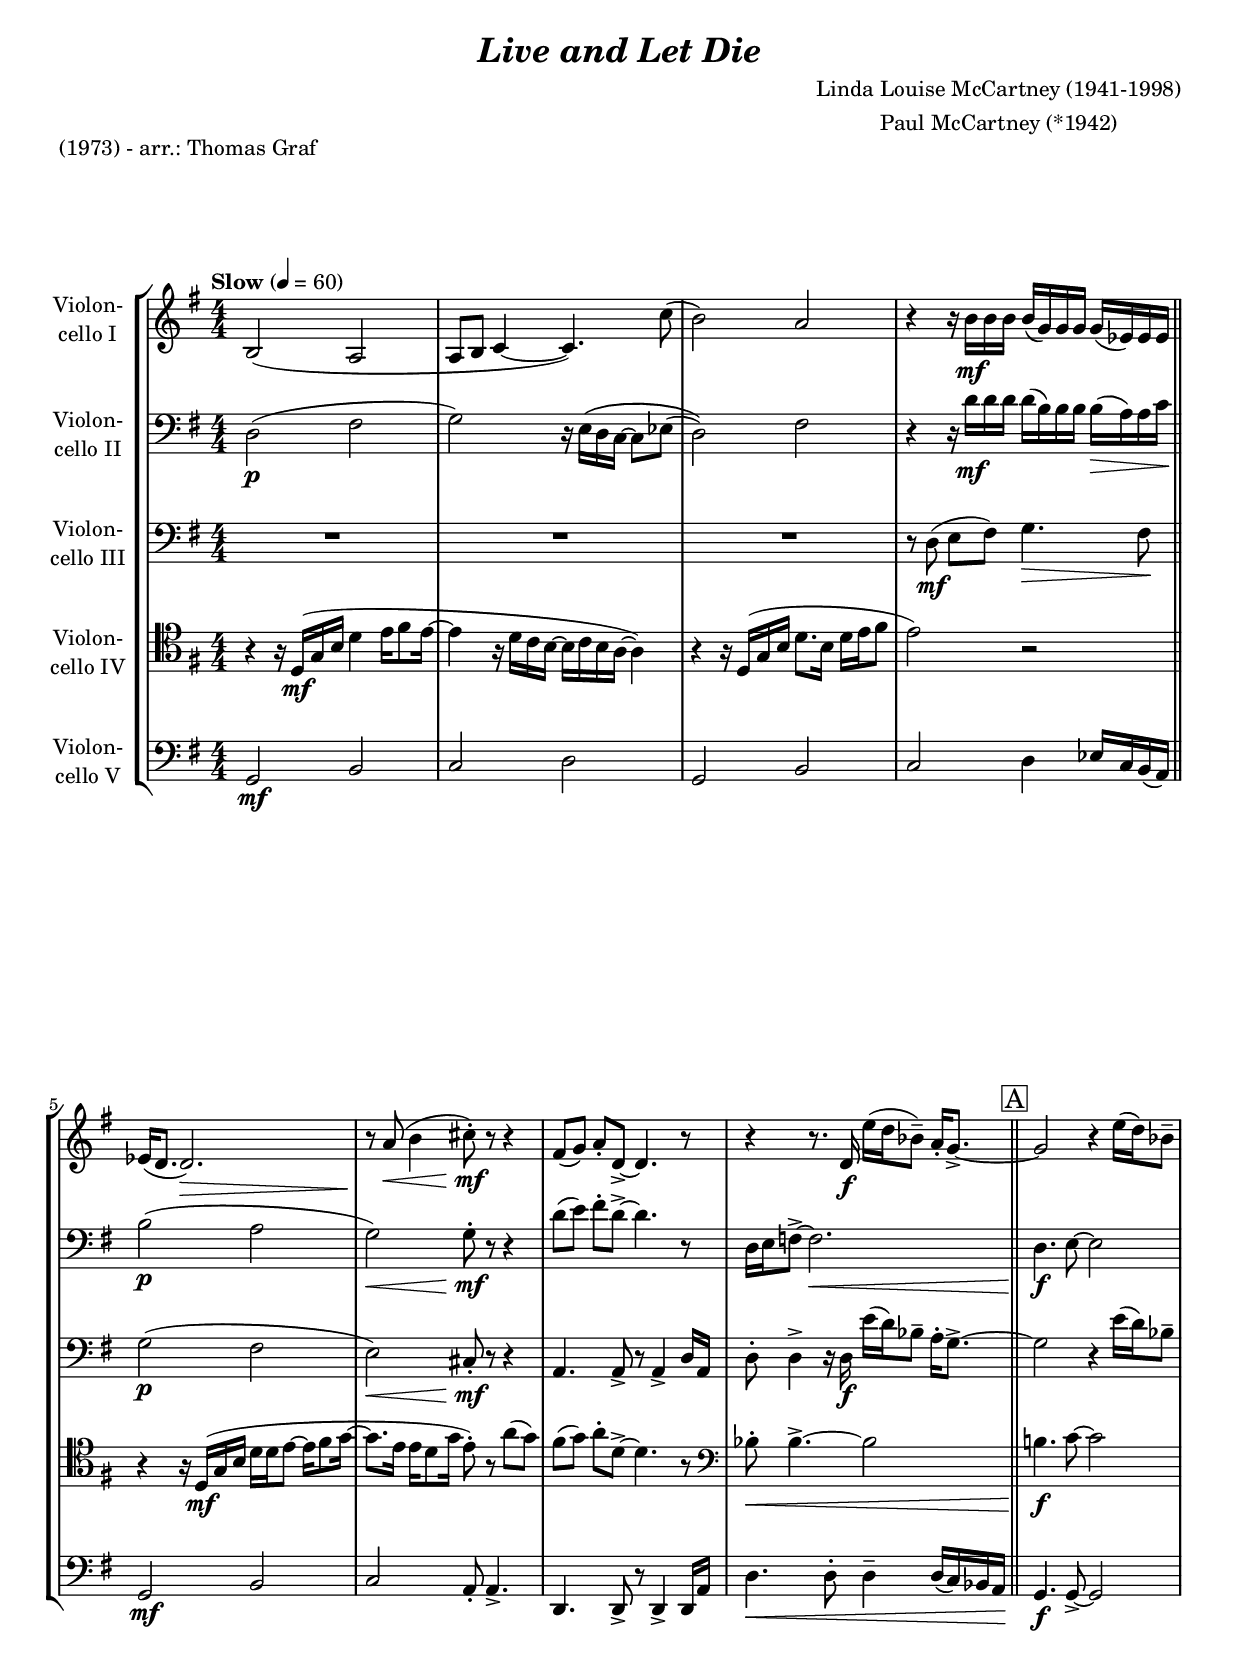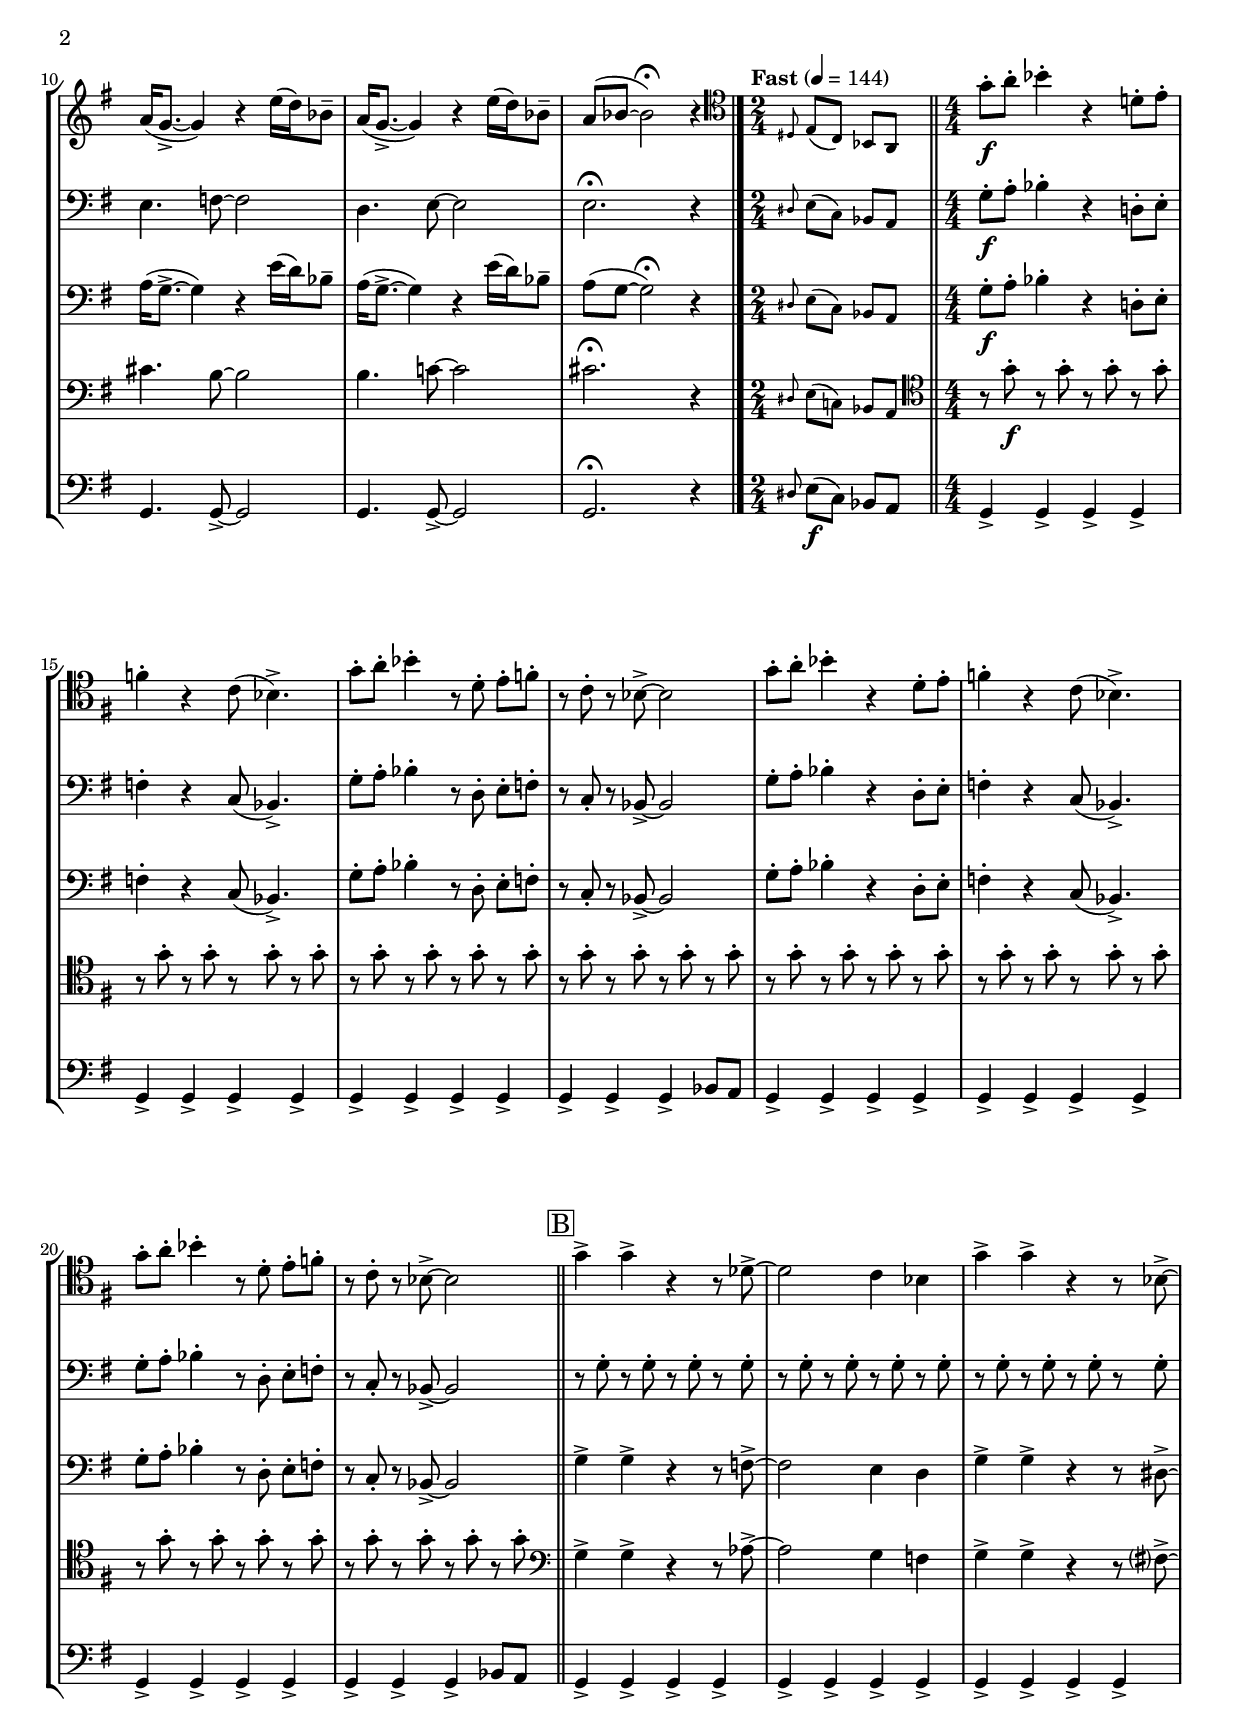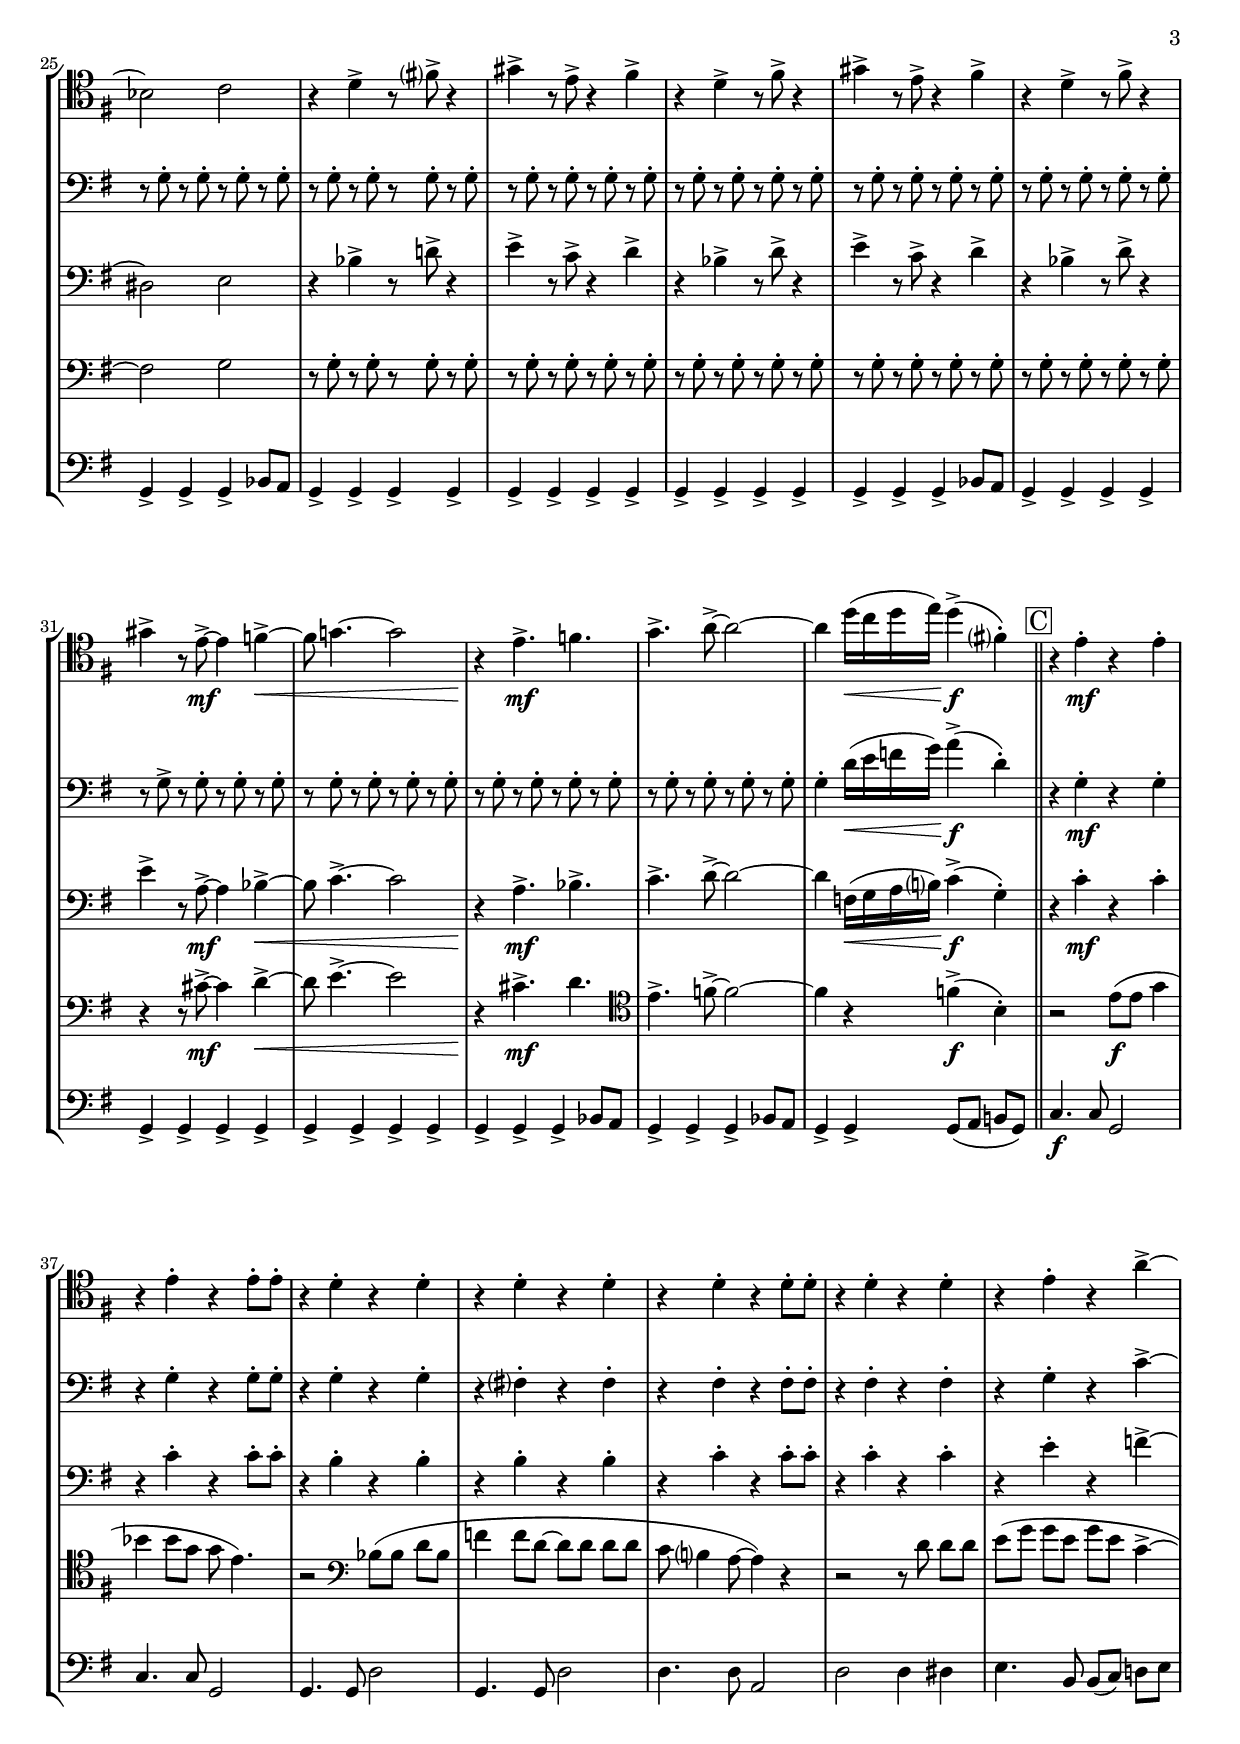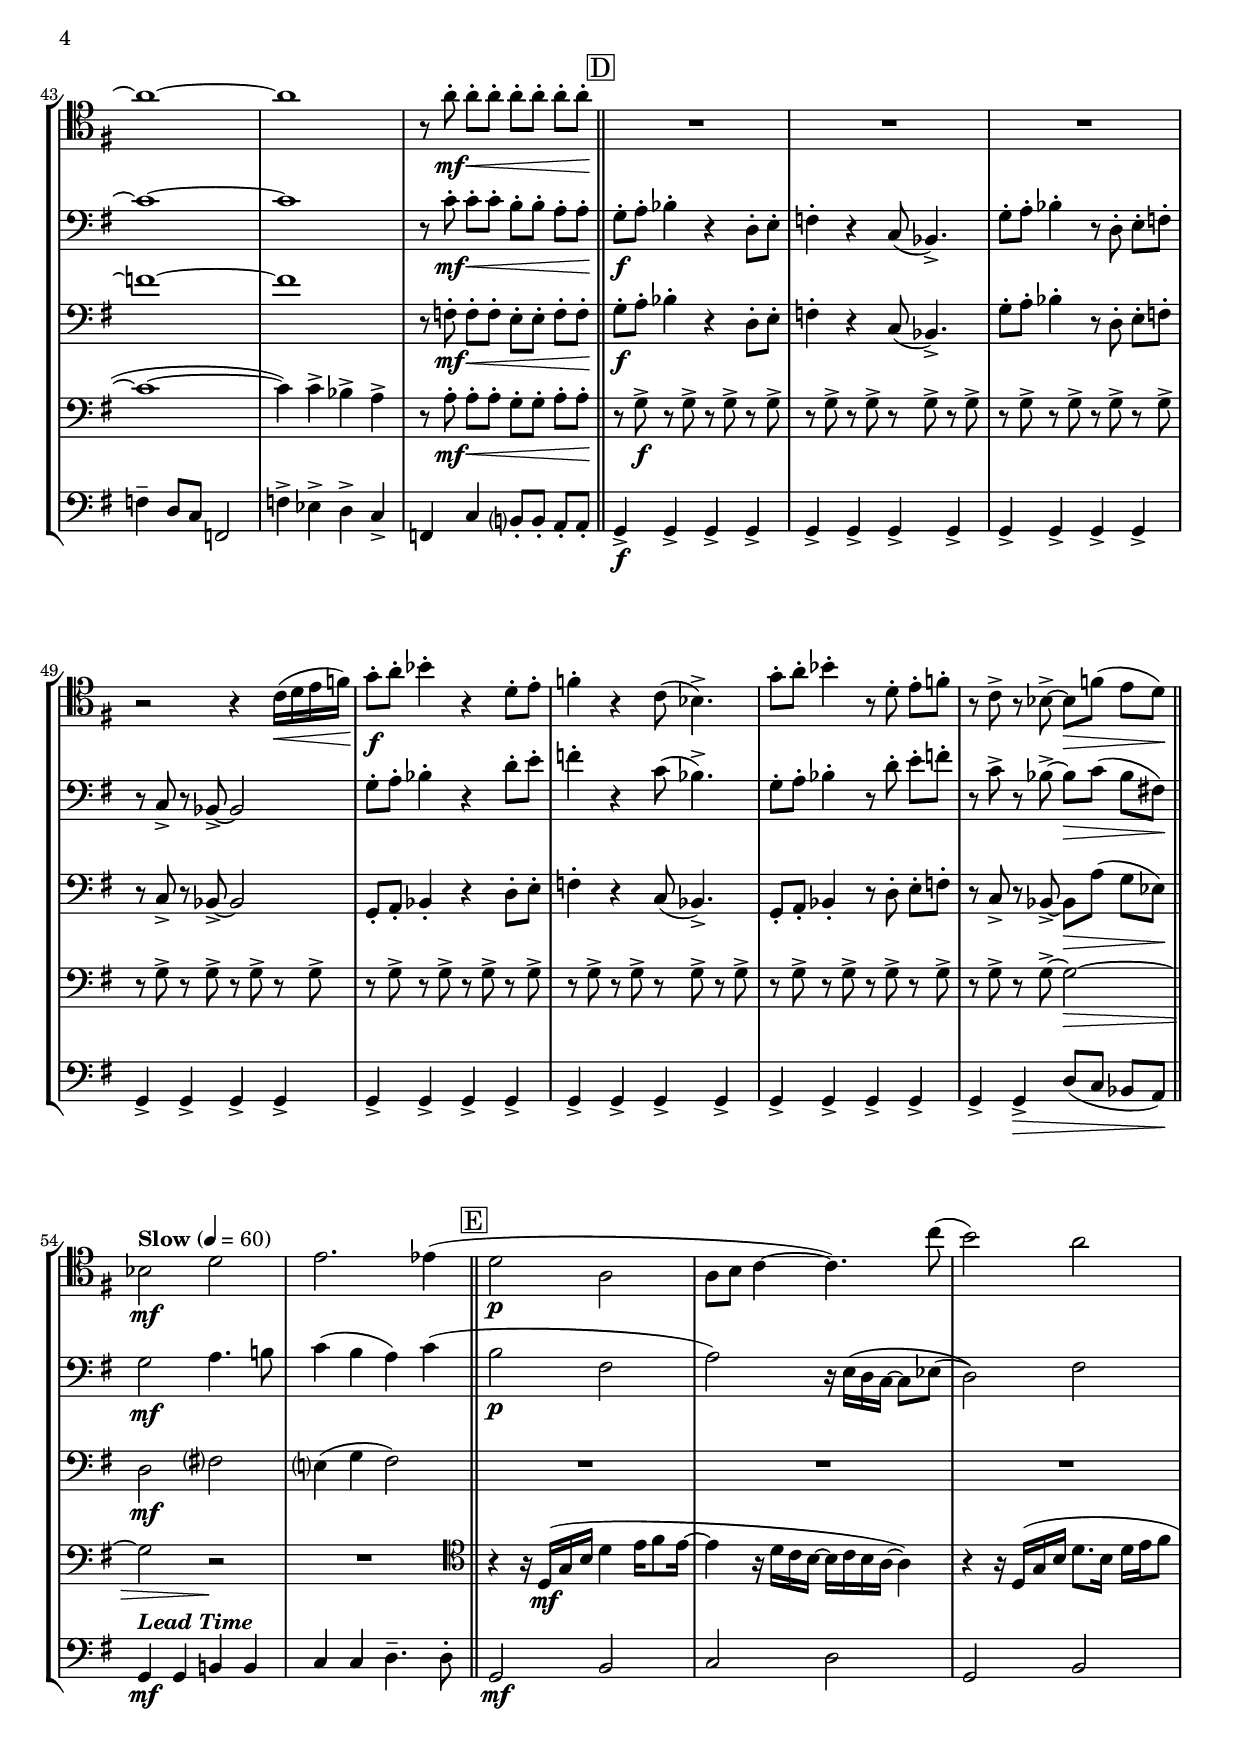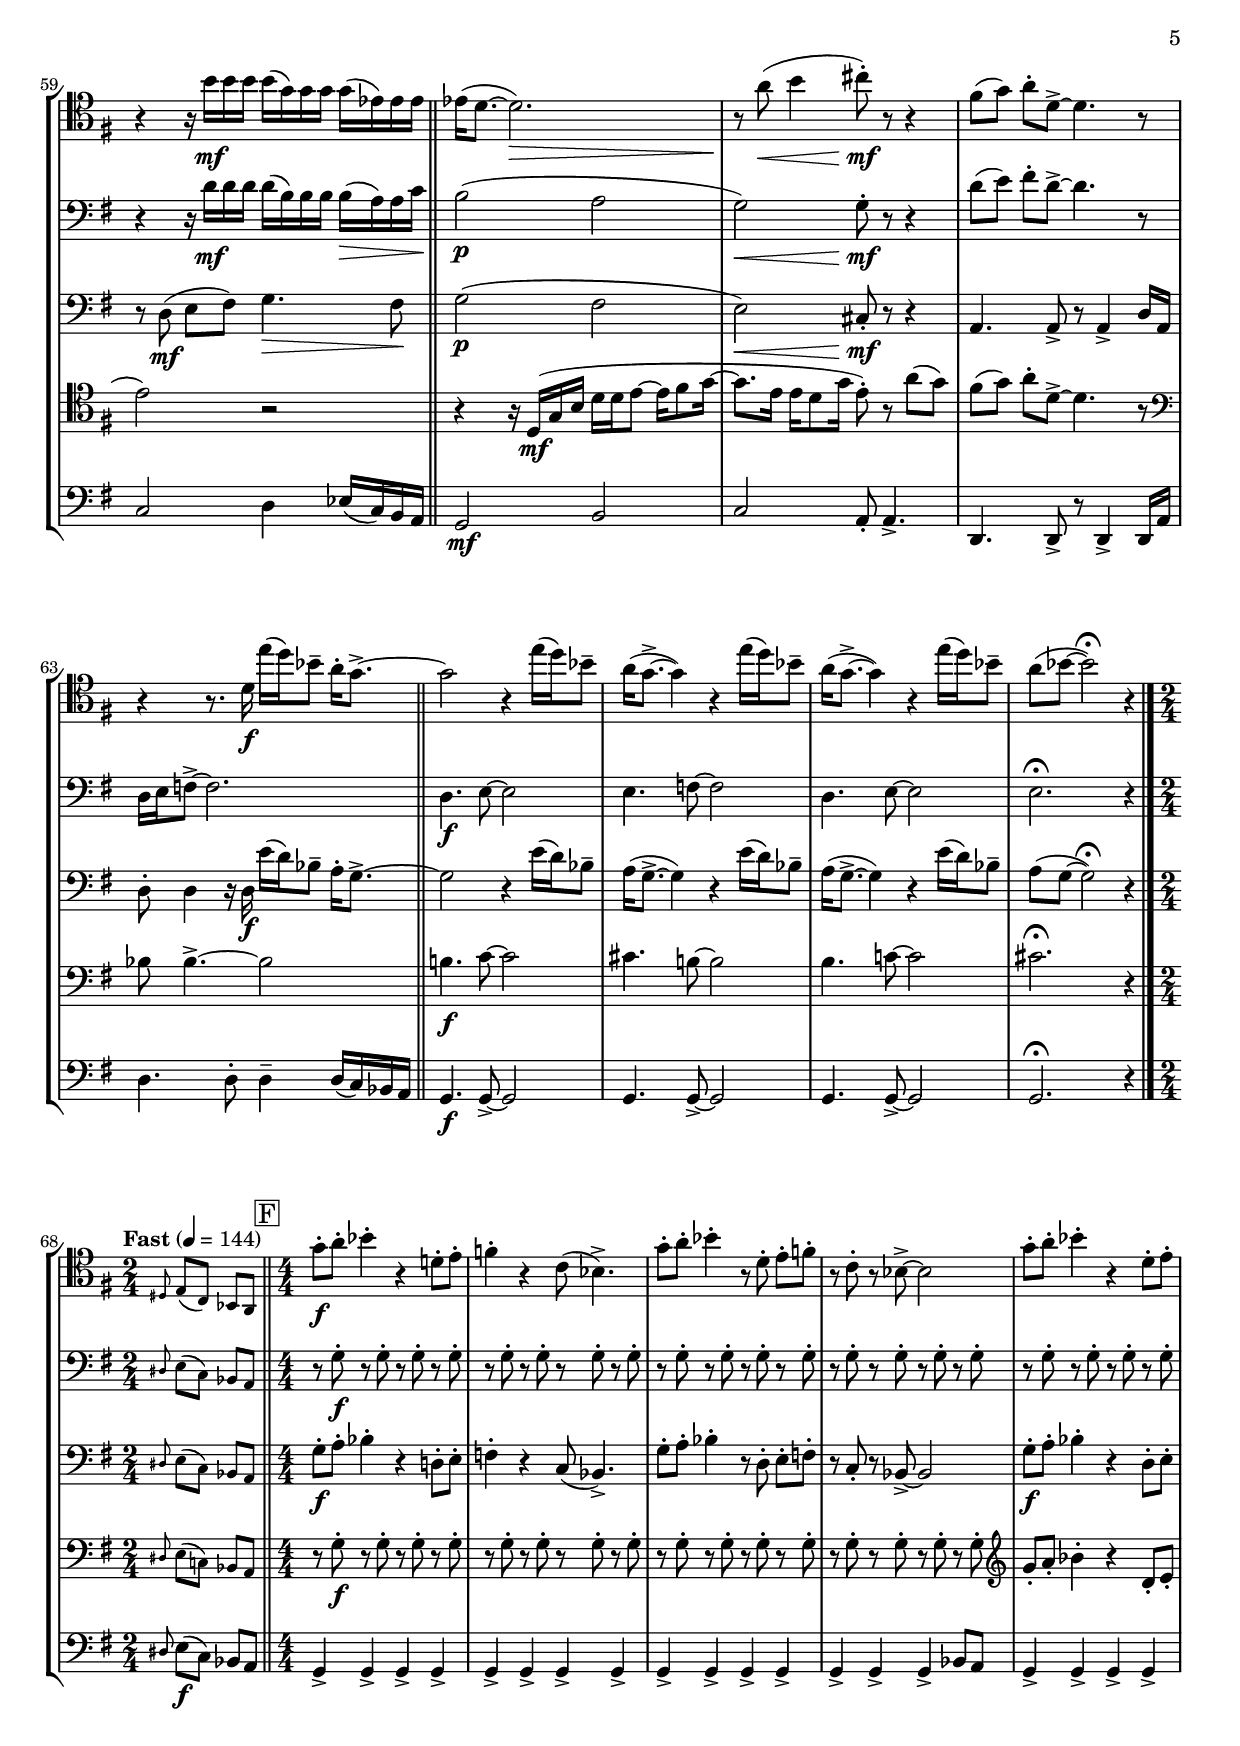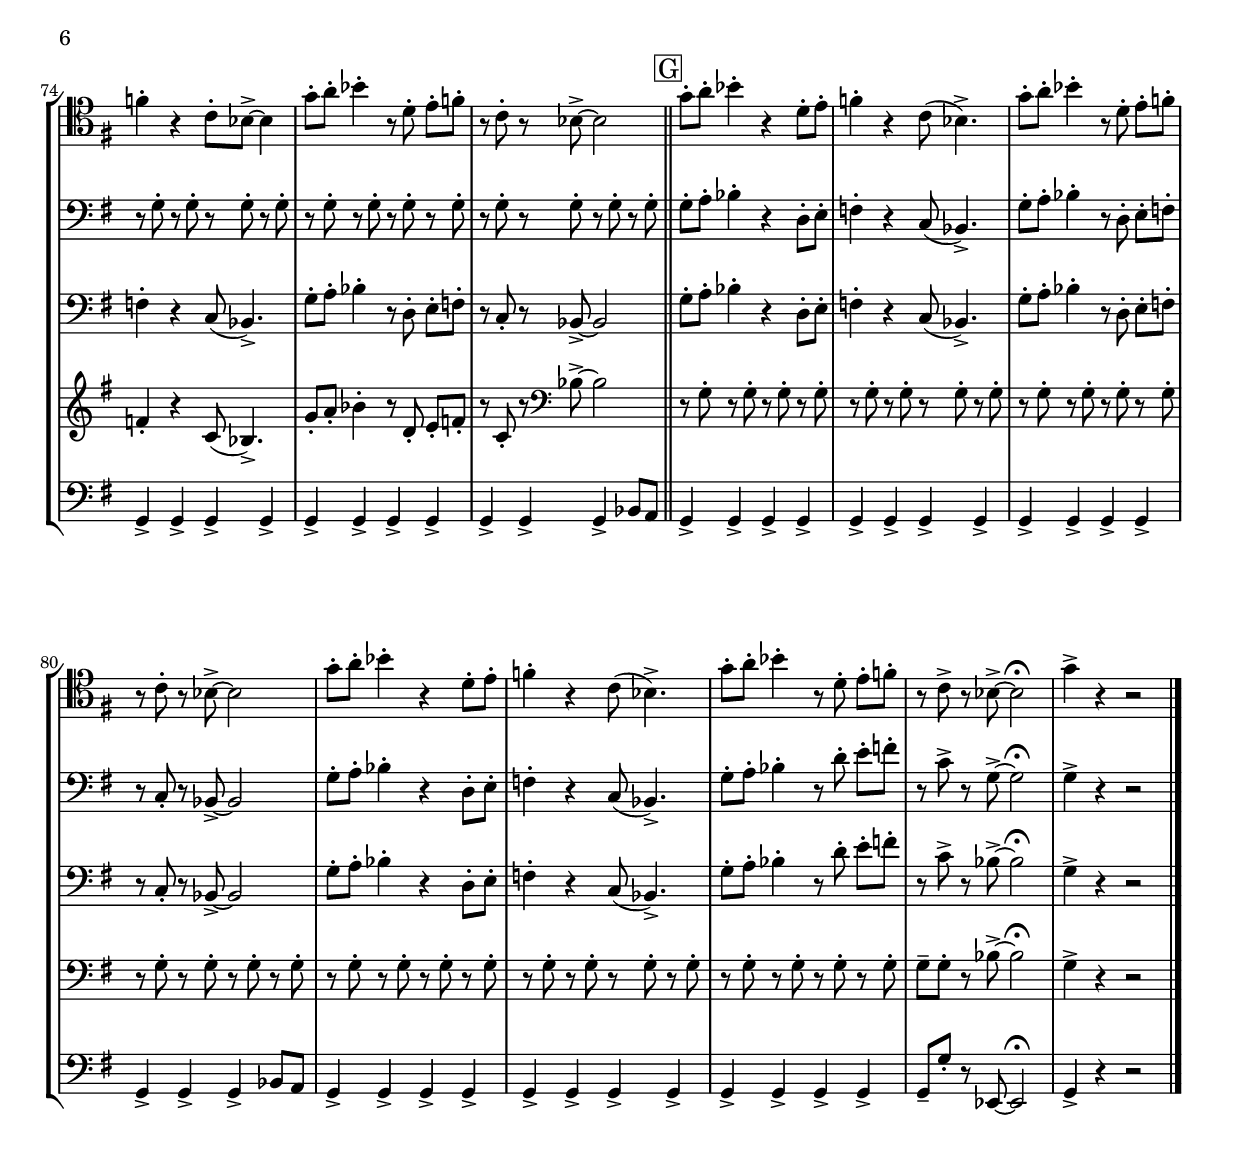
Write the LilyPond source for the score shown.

\version "2.18.2"
\include "deutsch.ly"
  
#(set-global-staff-size 18.675)

\header {
  title     = \markup \bold \italic "Live and Let Die"
  composer  = \markup \center-column {
    "Linda Louise McCartney (1941-1998)"
    "Paul McCartney (*1942)"
  }
%  arranger  = ""
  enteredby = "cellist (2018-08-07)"
  piece     = "(1973) - arr.: Thomas Graf"
}

voiceconsts = {
  \key d \major
  \time 4/4
%  \clef "treble"
  \clef "bass"
  \numericTimeSignature
  \compressFullBarRests
  % Set default beaming for all staves
  \set Timing.beamExceptions = #'()
  \set Timing.baseMoment     = #(ly:make-moment 1 4)
  \set Timing.beatStructure  = #'(1 1 1 1)
  \tempo "Slow" 4=60
}

micl = "clarinet"
mifl = "flute"
miob = "oboe"
mifh = "french horn"
misx = "tenor sax"
mist = "string ensemble 1"
miba = "cello"

introa = { \bar "||" \time 4/4
           % Set default beaming for all staves
	   \set Timing.beamExceptions = #'()
	   \set Timing.baseMoment     = #(ly:make-moment 1 4)
	   \set Timing.beatStructure  = #'(1 1 1 1)
	 }

boxa = { \bar "||" \mark \markup \box "A" }
fast = { \bar "|." \tempo "Fast" 4=144 \time 2/4 }
boxb = { \bar "||" \mark \markup \box "B" }
boxc = { \bar "||" \mark \markup \box "C" }
boxd = { \bar "||" \mark \markup \box "D" }
slow = { \bar "||" \tempo "Slow" 4=60 }
boxe = { \bar "||" \mark \markup \box "E" }
boxf = { \bar "||" \mark \markup \box "F" \time 4/4
           % Set default beaming for all staves
	   \set Timing.beamExceptions = #'()
	   \set Timing.baseMoment     = #(ly:make-moment 1 4)
	   \set Timing.beatStructure  = #'(1 1 1 1)
	 }
boxg = { \bar "||" \mark \markup \box "G" }

leti = \markup \bold \italic "Lead Time"

va = \relative c' {
  \voiceconsts
  \clef "treble"
  
  fis2( e
  e8 fis g4~ g4.) g'8(
  fis2) e
  r4 r16 fis\mf fis fis fis( d) d d d( b) b b \bar "||"

  b( a8. a2.)\>
  r8\! e'(\< fis4 gis8)-.\!\mf r r4
  cis,8( d) e-. a,~-> a4. r8
  r4 r8. a16\f h'( a f8)-- e16-. d8.~-> \boxa
  
  d2 r4 h'16( a) f8--
  e16( d8.~-> d4) r h'16( a) f8--
  e16( d8.~-> d4) r h'16( a) f8--
  e( f~ f2)\fermata r4 \fast \clef "tenor"
  \set fontSize = #-2
  \grace ais,,8 h( g) f e \introa
  
  \set fontSize = #0
  d''-.\f e-. f4-. r a,!8-. h-.
  c4-. r g8( f4.)->
  d'8-. e-. f4-. r8 a,-. h-. c-.
  r g-. r f~-> f2
  d'8-. e-. f4-. r a,8-. h-.

  c4-. r g8( f4.)->
  d'8-. e-. f4-. r8 a,-. h-. c-.
  r g-. r f~-> f2 \boxb
  d'4-> d-> r r8 as~->
  as2 g4 f

  d'-> d-> r r8 f,~->
  f2 g
  r4 a-> r8 cis?-> r4
  dis-> r8 h-> r4 cis->
  r a-> r8 cis-> r4

  dis-> r8 h-> r4 cis->
  r a-> r8 cis-> r4
  dis-> r8 h~->\mf h4 c~->\<
  c8 d!4.~ d2
  r4\! h4.->\mf c

  d4.-> e8~-> e2~
  e4 a16(\< g a h)\! a4(->\f cis,?)-. \boxc
  r h-.\mf r h-.
  r h-. r h8-. h-.
  r4 a-. r a-.
  r a-. r a-.

  r a-. r a8-. a-.
  r4 a-. r a-.
  r h-. r e~->
  e1~
  e
  r8 e-.\mf e-.\< e-. e-. e-. e-. e-.\! \boxd

  R1*3
  r2 r4 g,16(\< a h c)\!
  d8-.\f e-. f4-. r a,8-. h-.

  c4-. r g8( f4.)->
  d'8-. e-. f4-. r8 a,-. h-. c-.
  r g-> r f~-> f\> c'( h a)\! \slow
  f2\mf a
  h2. b4( \boxe
  a2\p e
  e8 fis g4~ g4.) g'8(
  fis2) e
  r4 r16 fis\mf fis fis fis( d) d d d( b) b b \bar "||"

  b( a8.~ a2.)\>
  r8\! e'(\< fis4 gis8)-.\!\mf r r4
  cis,8( d) e-. a,~-> a4. r8
  r4 r8. a16\f h'( a) f8-- e16-. d8.~-> \bar "||"

  d2 r4 h'16( a) f8--
  e16( d8.~-> d4) r h'16( a) f8--
  e16( d8.~-> d4) r h'16( a) f8--
  e( f~ f2)\fermata r4 \fast
  \set fontSize = #-2
  \grace ais,,8 h( g) f e \boxf
  
  \set fontSize = #0
  d''-.\f e-. f4-. r a,!8-. h-.
  c4-. r g8( f4.)->
  d'8-. e-. f4-. r8 a,8-. h-. c-.
  r g-. r f~-> f2
  d'8-. e-. f4-. r a,8-. h-.

  c4-. r g8-. f~-> f4
  d'8-. e-. f4-. r8 a,-. h-. c-.
  r g-. r f~-> f2 \boxg
  d'8-. e-. f4-. r a,8-. h-.
  c4-. r g8( f4.)->

  d'8-. e-. f4-. r8 a,-. h-. c-.
  r g-. r f~-> f2
  d'8-. e-. f4-. r a,8-. h-.

  c4-. r g8( f4.)->
  d'8-. e-. f4-. r8 a,-. h-. c-.
  r g-> r f~-> f2\fermata
  d'4-> r r2 \bar "|."
}

vb = \relative c'' {
  \voiceconsts

  a2(\p cis
  d) r16 h\( a g~ g8 b(
  a2)\) cis
  r4 r16 a'\mf a a a( fis) fis fis fis(\> e) e g\! \bar "||"

  fis2(\p e
  d)\< d8-.\!\mf r r4
  a'8( h) cis-. a~-> a4. r8
  a,16 h c8~-> c2.\< \boxa

  a4.\!\f h8~ h2
  h4. c8~ c2
  a4. h8~ h2
  h2.\fermata r4 \fast
  \set fontSize = #-2
  \grace ais8 h( g) f e \introa

  \set fontSize = #0
  d'8-.\f e-. f4-. r a,!8-. h-.
  c4-. r g8( f4.)->
  d'8-. e-. f4-. r8 a,-. h-. c-.
  r g-. r f~-> f2
  d'8-. e-. f4-. r a,8-. h-.

  c4-. r g8( f4.)->
  d'8-. e-. f4-. r8 a,-. h-. c-.
  r g-. r f~-> f2 \boxb
  r8 d'-. r d-. r d-. r d-.
  r d-. r d-. r d-. r d-.
 
  r d-. r d-. r d-. r d-.
  r d-. r d-. r d-. r d-.
  r d-. r d-. r d-. r d-.
  r d-. r d-. r d-. r d-.
  r d-. r d-. r d-. r d-.
  
  r d-. r d-. r d-. r d-.
  r d-. r d-. r d-. r d-.
  r d-> r d-. r d-. r d-.
  r d-. r d-. r d-. r d-.
  r d-. r d-. r d-. r d-.

  r d-. r d-. r d-. r d-.
  d4-. a'16(\< h c d)\! e4(->\f a,)-. \boxc
  r d,-.\mf r d-.
  r d-. r d8-. d-.
  r4 d-. r d-.
  r cis?-. r cis-.

  r cis-. r cis8-. cis-.
  r4 cis-. r cis-.
  r d-. r g~->
  g1~
  g
  r8 g-.\mf g-.\< g-. fis-. fis-. e-. e-.\! \boxd

  d-.\f e-. f4-. r a,8-. h-.
  c4-. r g8( f4.)->
  d'8-. e-. f4-. r8 a,-. h-. c-.
  r g-> r f~-> f2
  d'8-. e-. f4-. r a8-. h-.

  c4-. r g8( f4.)->
  d8-. e-. f4-. r8 a-. h-. c-.
  r g->  r f~-> f\> g( f cis!)\! \slow
  d2\mf e4. fis!8
  g4( fis e) g( \boxe

  fis2\p cis
  e) r16 h\( a g~ g8 b(
  a2)\) cis
  r4 r16 a'\mf a a a( fis) fis fis fis(\> e) e g\! \bar "||"

  fis2(\p e
  d)\< d8-.\!\mf r r4
  a'8( h) cis-. a~-> a4. r8
  a,16 h c8~-> c2. \bar "||"

  a4.\f h8~ h2
  h4. c8~ c2
  a4. h8~ h2
  h2.\fermata r4 \fast
  \set fontSize = #-2
  \grace ais8 h( g) f e \boxf

  \set fontSize = #0
  r d'-.\f r d-. r d-. r d-.
  r d-. r d-. r d-. r d-.
  r d-. r d-. r d-. r d-.
  r d-. r d-. r d-. r d-.
  r d-. r d-. r d-. r d-.
 
  r d-. r d-. r d-. r d-.
  r d-. r d-. r d-. r d-.
  r d-. r d-. r d-. r d-. \boxg
  d-. e-. f4-. r a,8-. h-.
  c4-. r g8( f4.)->

  d'8-. e-. f4-. r8 a,-. h-. c-.
  r g-. r f~-> f2
  d'8-. e-. f4-. r a,8-. h-.

  c4-. r g8( f4.)->
  d'8-. e-. f4-. r8 a-. h-. c-.
  r g-> r d~-> d2\fermata
  d4-> r r2 \bar "|."
}

vc = \relative c'' {
  \voiceconsts

  R1*3
  r8 a(\mf h cis) d4.\> cis8\! \bar "||"

  d2(\p cis
  h)\< gis8-.\!\mf r r4
  e4. e8-> r e4-> a16 e
  a8-. a4-> r16 a\f h'( a) f8-- e16-. d8.~-> \boxa

  d2 r4 h'16( a) f8--
  e16( d8.~-> d4) r h'16( a) f8--
  e16( d8.~-> d4) r h'16( a) f8--
  e( d~ d2)\fermata r4 \fast
  \set fontSize = #-2
  \grace ais8 h( g) f e \introa

  \set fontSize = #0
  d'8-.\f e-. f4-. r a,!8-. h-.
  c4-. r g8( f4.)->
  d'8-. e-. f4-. r8 a,-. h-. c-.
  r g-. r f~-> f2
  d'8-. e-. f4-. r a,8-. h-.

  c4-. r g8( f4.)->
  d'8-. e-. f4-. r8 a,-. h-. c-.
  r g-. r f~-> f2 \boxb
  d'4-> d-> r r8 c~->
  c2 h4 a

  d-> d-> r r8 ais~->
  ais2 h
  r4 f'-> r8 a!-> r4
  h-> r8 g-> r4 a->
  r f-> r8 a-> r4

  h-> r8 g-> r4 a->
  r f-> r8 a-> r4
  h-> r8 e,~->\mf e4 f~->\<
  f8 g4.~-> g2
  r4\! e4.->\mf f->

  g4.-> a8~-> a2~
  a4 c,16(\< d e fis?)\! g4(->\f d)-. \boxc
  r g-.\mf r g-.
  r g-. r g8-. g-.
  r4 fis-. r fis-.
  r fis-. r fis-.

  r g-. r g8-. g-.
  r4 g-. r g-.
  r h-. r c~->
  c1~
  c
  r8 c,-.\mf c-.\< c-. h-. h-. c-. c-.\! \boxd

  d-.\f e-. f4-. r a,8-. h-.
  c4-. r g8( f4.)->
  d'8-. e-. f4-. r8 a,-. h-. c-.
  r g-> r f~-> f2
  d8-. e-. f4-. r a8-. h-.

  c4-. r g8( f4.)->
  d8-. e-. f4-. r8 a-. h-. c-.
  r g-> r f~-> f\> e'( d b)\! \slow
  a2\mf cis?
  h?4( d cis2) \boxe

  R1*3
  r8 a(\mf h cis) d4.\> cis8\! \bar "||"

  d2(\p cis
  h)\< gis8-.\!\mf r r4
  e4. e8-> r e4-> a16 e
  a8-. a4 r16 a\f h'( a) f8-- e16-. d8.~-> \bar "||"

  d2 r4 h'16( a) f8--
  e16( d8.~-> d4) r h'16( a) f8--
  e16( d8.~-> d4) r h'16( a) f8--
  e( d~ d2)\fermata r4 \fast
  \set fontSize = #-2
  \grace ais8 h( g) f e \boxf

  \set fontSize = #0
  d'8-.\f e-. f4-. r a,!8-. h-.
  c4-. r g8( f4.)->
  d'8-. e-. f4-. r8 a,-. h-. c-.
  r g-. r f~-> f2
  d'8-.\f e-. f4-. r a,8-. h-.
  
  c4-. r g8( f4.)->
  d'8-. e-. f4-. r8 a,-. h-. c-.
  r g-. r f~-> f2 \boxg
  d'8-. e-. f4-. r a,8-. h-.
  c4-. r g8( f4.)->

  d'8-. e-. f4-. r8 a,-. h-. c-.
  r g-. r f~-> f2
  d'8-. e-. f4-. r a,8-. h-.

  c4-. r g8( f4.)->
  d'8-. e-. f4-. r8 a-. h-. c-.
  r g-> r f~-> f2\fermata
  d4-> r r2 \bar "|."
}

vd = \relative c' {
  \voiceconsts
  \clef "tenor"
  
  r4 r16 a(\mf d fis a4 h16 cis8 h16~
  h4 r16 a g fis~ fis g fis e~ e4)
  r r16 a,16( d fis a8. fis16 a h cis8
  h2) r \bar "||"

  r4 r16 a,(\mf d fis a a h8~ h16 cis8 d16~
  d8. h16 h a8 d16 h8)-. r e( d)
  cis( d) e-. a,~-> a4. r8 \clef "bass"
  f-.\< f4.~-> f2 \boxa

  fis!4.\!\f g8~ g2
  gis4. fis8~ fis2
  fis4. g!8~ g2
  gis2.\fermata r4 \fast
  \set fontSize = #-2
  \grace ais,8 h( g!) f e \introa
  
  \set fontSize = #0 \clef "tenor"
  r d''-.\f r d-. r d-. r d-.
  r d-. r d-. r d-. r d-.
  r d-. r d-. r d-. r d-.
  r d-. r d-. r d-. r d-.
  r d-. r d-. r d-. r d-.
  
  r d-. r d-. r d-. r d-.
  r d-. r d-. r d-. r d-.
  r d-. r d-. r d-. r d-. \boxb \clef "bass"
  d,4-> d-> r r8 es~->
  es2 d4 c

  d-> d-> r r8 cis?~->
  cis2 d
  r8 d-. r d-. r d-. r d-.
  r d-. r d-. r d-. r d-.
  r d-. r d-. r d-. r d-.

  r d-. r d-. r d-. r d-.
  r d-. r d-. r d-. r d-.
  r4 r8 gis~->\mf gis4 a~->\<
  a8 h4.~-> h2
  r4\! gis4.->\mf a \clef "tenor"

  h4.-> c8~-> c2~
  c4 r c(->\f fis,-.) \boxc
  r2 h8(\f h d4
  f f8 d d h4.)
  r2 \clef "bass" f8( f a f
  c'4 c8 a~ a a a a

  g fis?4 e8~ e4) r
  r2 r8 a a a
  h( d d h d h g4~->
  g1~
  g4) g-> f-> e->
  r8 e-.\mf e-.\< e-. d-. d-. e-. e-.\! \boxd

  r d->\f r d-> r d-> r d->
  r d-> r d-> r d-> r d->
  r d-> r d-> r d-> r d->
  r d-> r d-> r d-> r d->
  r d-> r d-> r d-> r d->

  r d-> r d-> r d-> r d->
  r d-> r d-> r d-> r d->
  r d-> r d~-> d2~\> \slow
  d r\!
  R1 \boxe \clef "tenor"

  r4 r16 a(\mf d fis a4 h16 cis8 h16~
  h4 r16 a g fis~ fis g fis e~ e4)
  r r16 a,( d fis a8. fis16 a h cis8
  h2) r \bar "||"

  r4 r16 a,(\mf d fis a a h8~ h16 cis8 d16~
  d8. h16 h a8 d16 h8)-. r e( d)
  cis( d) e-. a,~-> a4. r8  \clef "bass"
  f f4.~-> f2 \bar "||"

  fis!4.\f g8~ g2
  gis4. fis!8~ fis2
  fis4. g!8~ g2
  gis2.\fermata r4 \fast
  \set fontSize = #-2
  \grace ais,8 h( g!) f e \boxf
  
  \set fontSize = #0
  r d'-.\f r d-. r d-. r d-.
  r d-. r d-. r d-. r d-.
  r d-. r d-. r d-. r d-.
  r d-. r d-. r d-. r d-. \clef "treble"
  d'-. e-. f4-. r a,8-. h-.

  c4-. r g8( f4.)->
  d'8-. e-. f4-. r8 a,-. h-. c-.
  r g-. r \clef "bass" f~-> f2 \boxg
  r8 d-. r d-. r d-. r d-.
  r d-. r d-. r d-. r d-.
  
  r d-. r d-. r d-. r d-.
  r d-. r d-. r d-. r d-.
  r d-. r d-. r d-. r d-.
  
  r d-. r d-. r d-. r d-.
  r d-. r d-. r d-. r d-.
  d-- d-. r f~-> f2\fermata
  d4-> r r2 \bar "|."
}

ve = \relative c' {
  \voiceconsts

  d2\mf fis
  g a
  d, fis
  g a4 b16 g fis( e) \bar "||"

  d2\mf fis
  g e8-. e4.->
  a,4. a8-> r a4-> a16 e'
  a4.\< a8-. a4-- a16( g) f e\! \boxa

  d4.\f d8~-> d2
  d4. d8~-> d2
  d4. d8~-> d2
  d2.\fermata r4 \fast
  \grace ais'8 h(\f g) f e \introa

  d4-> d-> d-> d->
  d-> d-> d-> d->
  d-> d-> d-> d->
  d-> d-> d-> f8 e
  d4-> d-> d-> d->
  
  d-> d-> d-> d->
  d-> d-> d-> d->
  d-> d-> d-> f8 e \boxb
  d4-> d-> d-> d->
  d-> d-> d-> d->
  
  d-> d-> d-> d->
  d-> d-> d-> f8 e
  d4-> d-> d-> d->
  d-> d-> d-> d->
  d-> d-> d-> d->
  
  d-> d-> d-> f8 e
  d4-> d-> d-> d->
  d-> d-> d-> d->
  d-> d-> d-> d->
  d-> d-> d-> f8 e

  d4-> d-> d-> f8 e
  d4-> d-> d8( e fis! d) \boxc
  g4.\f g8 d2
  g4. g8 d2
  d4. d8 a'2
  d,4. d8 a'2

  a4. a8 e2
  a a4 ais
  h4. fis8 fis( g) a! h
  c4-- a8 g c,2
  c'4-> b-> a-> g->
  c, g' fis?8-. fis-. e-. e-. \boxd

  d4->\f d-> d-> d->
  d-> d-> d-> d->
  d-> d-> d-> d->
  d-> d-> d-> d->
  d-> d-> d-> d->

  d-> d-> d-> d->
  d-> d-> d-> d->
  d-> d->\> a'8( g f e)\! \slow
  d4\mf^\leti d fis! fis
  g g a4.-- a8-.

  d,2\mf fis
  g a
  d, fis
  g a4 b16( g) fis e \bar "||"

  d2\mf fis
  g e8-. e4.->
  a, a8-> r a4-> a16 e'
  a4. a8-. a4-- a16( g) f e \bar "||"

  d4.\f d8~-> d2
  d4. d8~-> d2
  d4. d8~-> d2
  d2.\fermata r4 \fast
  \grace ais'8 h(\f g) f e \boxf

  d4-> d-> d-> d->
  d-> d-> d-> d->
  d-> d-> d-> d->
  d-> d-> d-> f8 e
  d4-> d-> d-> d->
  
  d-> d-> d-> d->
  d-> d-> d-> d->
  d-> d-> d-> f8 e \boxg
  d4-> d-> d-> d->
  d-> d-> d-> d->
  
  d-> d-> d-> d->
  d-> d-> d-> f8 e
  d4-> d-> d-> d->
  
  d-> d-> d-> d->
  d-> d-> d-> d->
  d8-- d'-. r b,~ b2\fermata
  d4-> r r2 \bar "|."
}


music = \new StaffGroup <<
      \new Staff {
	\set Staff.midiInstrument = \miba
	\set Staff.instrumentName = \markup \center-column { "Violon-" "cello I" }
	\transpose d g, { \va }
      }

      \new Staff {
	\set Staff.midiInstrument = \miba
	\set Staff.instrumentName = \markup \center-column { "Violon-" "cello II" }
	\transpose d g,, { \vb }
      }

      \new Staff {
	\set Staff.midiInstrument = \miba
	\set Staff.instrumentName = \markup \center-column { "Violon-" "cello III" }
	\transpose d g,, { \vc }
      }

      \new Staff {
	\set Staff.midiInstrument = \miba
	\set Staff.instrumentName = \markup \center-column { "Violon-" "cello IV" }
	\transpose d g, { \vd }
      }

      \new Staff {
	\set Staff.midiInstrument = \miba
	\set Staff.instrumentName = \markup \center-column { "Violon-" "cello V" }
	\transpose d g,, { \ve }
      }
>>

\book {
  \score {
    \music
    \layout {}
  }

  \score {
    \unfoldRepeats \music

    \midi {
      \context {
        \Score
      }
    }
  }
}
